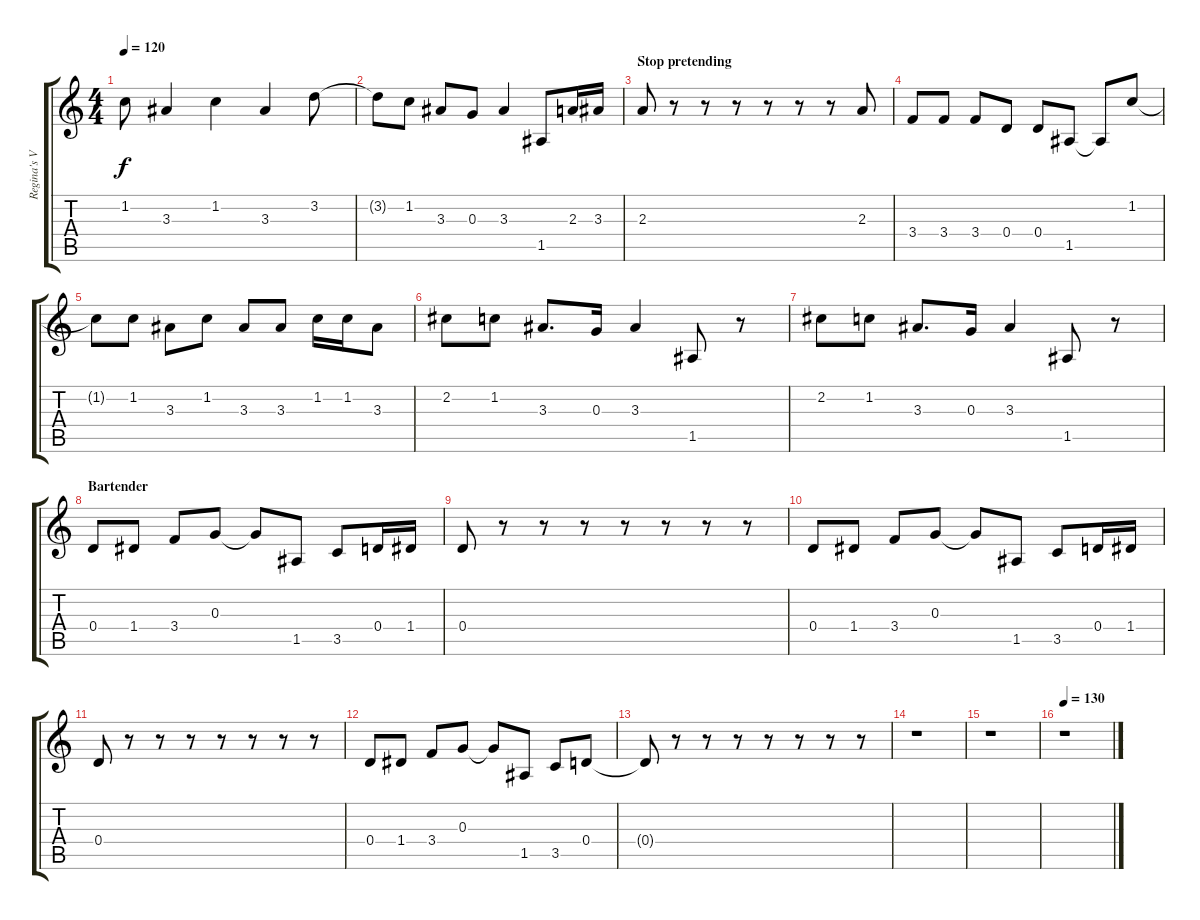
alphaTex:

\track ("Regina's Voice" "Regina's V") {instrument distortionguitar}
\staff {score tabs}
\tuning (E4 B3 G3 D3 A2 E2) {hide}
\ts (4 4)
\tempo 120
\clef g2
\ks c
1.2{t}.8{dy f} 3.3.4 1.2.4 3.3.4 3.2.8 |
3.2{t}.8 1.2.8 3.3.8 0.3.8 3.3.4 1.5.8 2.3.16 3.3.16 |
\section ("" "Stop pretending")
2.3.8 r.8 r.8 r.8 r.8 r.8 r.8 2.3.8 |
3.4.8 3.4.8 3.4.8 0.4.8 0.4.8 1.5.8 1.5{t}.8 1.2.8 |
1.2{t}.8 1.2.8 3.3.8 1.2.8 3.3.8 3.3.8 1.2.16 1.2.16 3.3.8 |
2.2.8 1.2.8 3.3.8{d} 0.3.16 3.3.4 1.5.8 r.8 |
2.2.8 1.2.8 3.3.8{d} 0.3.16 3.3.4 1.5.8 r.8 |
\section ("" "Bartender")
0.4.8 1.4.8 3.4.8 0.3.8 0.3{t}.8 1.5.8 3.5.8 0.4.16 1.4.16 |
0.4.8 r.8 r.8 r.8 r.8 r.8 r.8 r.8 |
0.4.8 1.4.8 3.4.8 0.3.8 0.3{t}.8 1.5.8 3.5.8 0.4.16 1.4.16 |
0.4.8 r.8 r.8 r.8 r.8 r.8 r.8 r.8 |
0.4.8 1.4.8 3.4.8 0.3.8 0.3{t}.8 1.5.8 3.5.8 0.4.8 |
0.4{t}.8 r.8 r.8 r.8 r.8 r.8 r.8 r.8 |
r.1 |
r.1 |
\tempo 130
r.1
